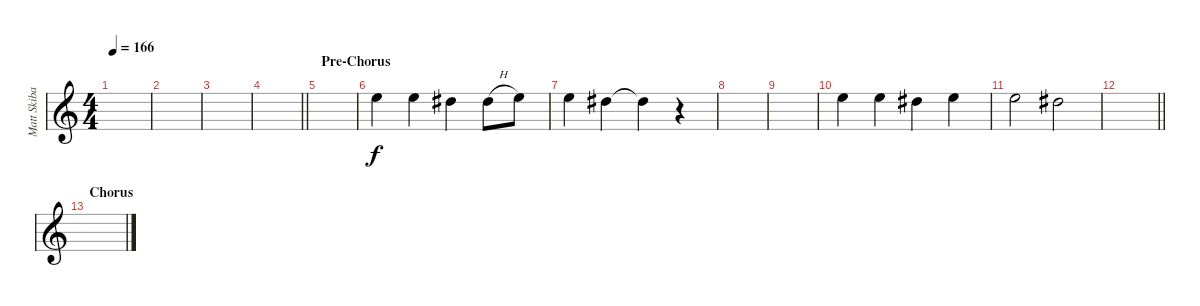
\track ("Matt Skiba - Vocals" "Matt Skiba") {instrument distortionguitar}
\staff {score}
\tuning (E4 B3 G3 D3 A2 E2) {hide}
\ts (4 4)
\tempo 166
\clef g2
\ks c
|
|
|
\barLineRight lightlight
|
\section ("" "Pre-Chorus")
|
9.3.4 9.3.4 8.3.4 8.3{h}.8 9.3.8 |
9.3.4 8.3.4 8.3{t}.4 r.4 |
|
|
9.3.4 9.3.4 8.3.4 9.3.4 |
9.3.2 8.3.2 |
\barLineRight lightlight
|
\section ("" "Chorus")
